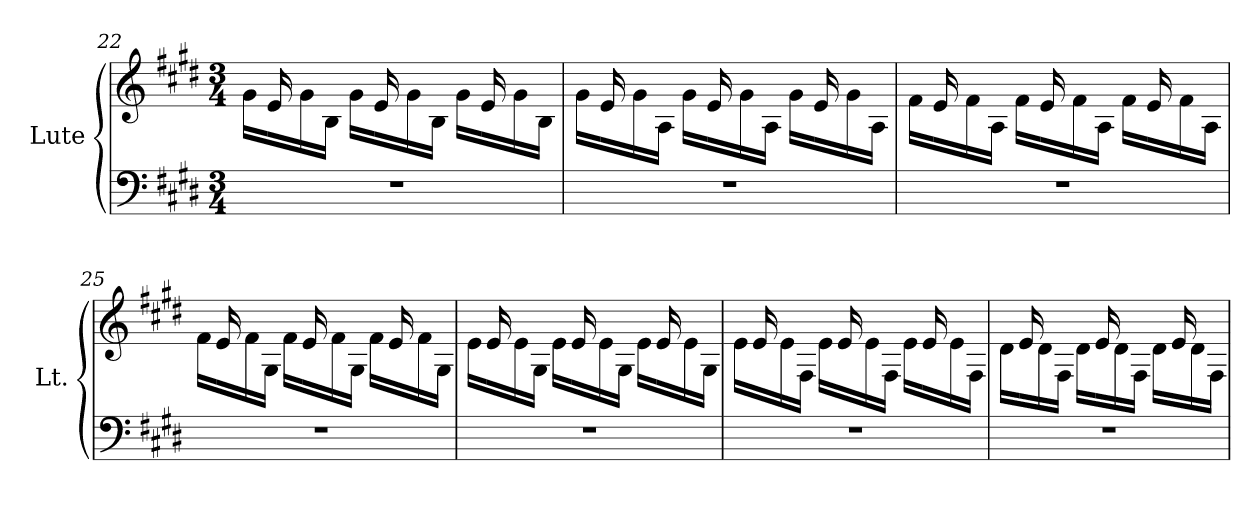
**kern	**kern
*part1	*part1
*staff2	*staff1
*I"Lute	*
*I'Lt.	*
*clefF4	*clefG2
*k[f#c#g#d#]	*k[f#c#g#d#]
*M3/4	*M3/4
=22	=22
*	*^
2.r	16ryy	16g#\LL
.	16e/	16reeeyy
.	16ryy	16g#\
.	16ryy	16B\JJ
.	16ryy	16g#\LL
.	16e/	16reeeyy
.	16ryy	16g#\
.	16ryy	16B\JJ
.	16ryy	16g#\LL
.	16e/	16reeeyy
.	16ryy	16g#\
.	16ryy	16B\JJ
=23	=23	=23
2.r	16ryy	16g#\LL
.	16e/	16reeeyy
.	16ryy	16g#\
.	16ryy	16A\JJ
.	16ryy	16g#\LL
.	16e/	16reeeyy
.	16ryy	16g#\
.	16ryy	16A\JJ
.	16ryy	16g#\LL
.	16e/	16reeeyy
.	16ryy	16g#\
.	16ryy	16A\JJ
=24	=24	=24
2.r	16ryy	16f#\LL
.	16e/	16reeeyy
.	16ryy	16f#\
.	16ryy	16A\JJ
.	16ryy	16f#\LL
.	16e/	16reeeyy
.	16ryy	16f#\
.	16ryy	16A\JJ
.	16ryy	16f#\LL
.	16e/	16reeeyy
.	16ryy	16f#\
.	16ryy	16A\JJ
!!LO:LB:g=z	!!
=25	=25	=25
2.r	16ryy	16f#\LL
.	16e/	16reeeyy
.	16ryy	16f#\
.	16ryy	16G#\JJ
.	16ryy	16f#\LL
.	16e/	16reeeyy
.	16ryy	16f#\
.	16ryy	16G#\JJ
.	16ryy	16f#\LL
.	16e/	16reeeyy
.	16ryy	16f#\
.	16ryy	16G#\JJ
=26	=26	=26
2.r	16ryy	16e\LL
.	16e/	16reeeyy
.	16ryy	16e\
.	16ryy	16G#\JJ
.	16ryy	16e\LL
.	16e/	16reeeyy
.	16ryy	16e\
.	16ryy	16G#\JJ
.	16ryy	16e\LL
.	16e/	16reeeyy
.	16ryy	16e\
.	16ryy	16G#\JJ
=27	=27	=27
2.r	16ryy	16e\LL
.	16e/	16reeeyy
.	16ryy	16e\
.	16ryy	16F#\JJ
.	16ryy	16e\LL
.	16e/	16reeeyy
.	16ryy	16e\
.	16ryy	16F#\JJ
.	16ryy	16e\LL
.	16e/	16reeeyy
.	16ryy	16e\
.	16ryy	16F#\JJ
=28	=28	=28
2.r	16ryy	16d#\LL
.	16e/	16reeeyy
.	16ryy	16d#\
.	16ryy	16F#\JJ
.	16ryy	16d#\LL
.	16e/	16reeeyy
.	16ryy	16d#\
.	16ryy	16F#\JJ
.	16ryy	16d#\LL
.	16e/	16reeeyy
.	16ryy	16d#\
.	16ryy	16F#\JJ
*	*v	*v
=	=
*-	*-
